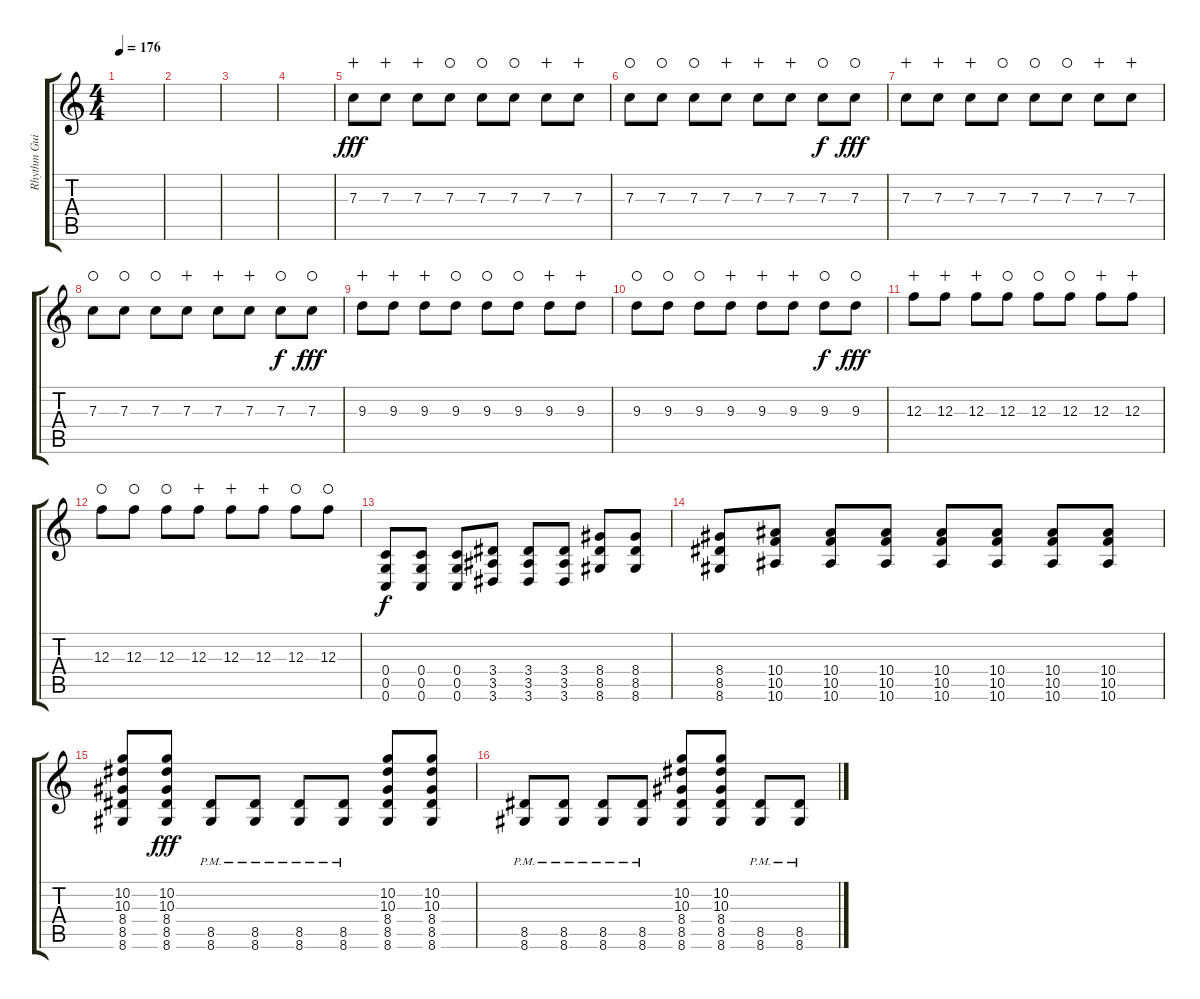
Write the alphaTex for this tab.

\track ("Rhythm Guitar" "Rhythm Gui") {instrument overdrivenguitar}
\staff {score tabs}
\tuning (D4 A3 F3 C3 G2 C2) {hide}
\ts (4 4)
\tempo 176
\clef g2
\ks c
|
|
|
|
7.3.8{dy fff volume 14 wahc} 7.3.8{wahc} 7.3.8{wahc} 7.3.8{waho} 7.3.8{waho} 7.3.8{waho} 7.3.8{wahc} 7.3.8{wahc} |
7.3.8{volume 8 waho} 7.3.8{waho} 7.3.8{waho} 7.3.8{wahc} 7.3.8{wahc} 7.3.8{wahc} 7.3.8{dy f waho} 7.3.8{dy fff waho} |
7.3.8{volume 14 wahc} 7.3.8{wahc} 7.3.8{wahc} 7.3.8{waho} 7.3.8{waho} 7.3.8{waho} 7.3.8{wahc} 7.3.8{wahc} |
7.3.8{volume 8 waho} 7.3.8{waho} 7.3.8{waho} 7.3.8{wahc} 7.3.8{wahc} 7.3.8{wahc} 7.3.8{dy f waho} 7.3.8{dy fff waho} |
9.3.8{volume 14 wahc} 9.3.8{wahc} 9.3.8{wahc} 9.3.8{waho} 9.3.8{waho} 9.3.8{waho} 9.3.8{wahc} 9.3.8{wahc} |
9.3.8{volume 8 waho} 9.3.8{waho} 9.3.8{waho} 9.3.8{wahc} 9.3.8{wahc} 9.3.8{wahc} 9.3.8{dy f waho} 9.3.8{dy fff waho} |
12.3.8{volume 14 wahc} 12.3.8{wahc} 12.3.8{wahc} 12.3.8{waho} 12.3.8{waho} 12.3.8{waho} 12.3.8{wahc} 12.3.8{wahc} |
12.3.8{volume 8 waho} 12.3.8{waho} 12.3.8{waho} 12.3.8{wahc} 12.3.8{wahc} 12.3.8{wahc} 12.3.8{waho} 12.3.8{waho} |
(0.4 0.5 0.6).8{dy f volume 12} (0.4 0.5 0.6).8 (0.4 0.5 0.6).8 (3.4 3.5 3.6).8 (3.4 3.5 3.6).8 (3.4 3.5 3.6).8 (8.4 8.5 8.6).8 (8.4 8.5 8.6).8 |
(8.4 8.5 8.6).8 (10.4 10.5 10.6).8 (10.4 10.5 10.6).8 (10.4 10.5 10.6).8 (10.4 10.5 10.6).8 (10.4 10.5 10.6).8 (10.4 10.5 10.6).8 (10.4 10.5 10.6).8 |
(10.2 10.3 8.4 8.5 8.6).8 (10.2 10.3 8.4 8.5 8.6).8{dy fff} (8.5{pm} 8.6{pm}).8 (8.5{pm} 8.6{pm}).8 (8.5{pm} 8.6{pm}).8 (8.5{pm} 8.6{pm}).8 (10.2 10.3 8.4 8.5 8.6).8 (10.2 10.3 8.4 8.5 8.6).8 |
(8.5{pm} 8.6{pm}).8 (8.5{pm} 8.6{pm}).8 (8.5{pm} 8.6{pm}).8 (8.5{pm} 8.6{pm}).8 (10.2 10.3 8.4 8.5 8.6).8 (10.2 10.3 8.4 8.5 8.6).8 (8.5{pm} 8.6{pm}).8 (8.5{pm} 8.6{pm}).8
